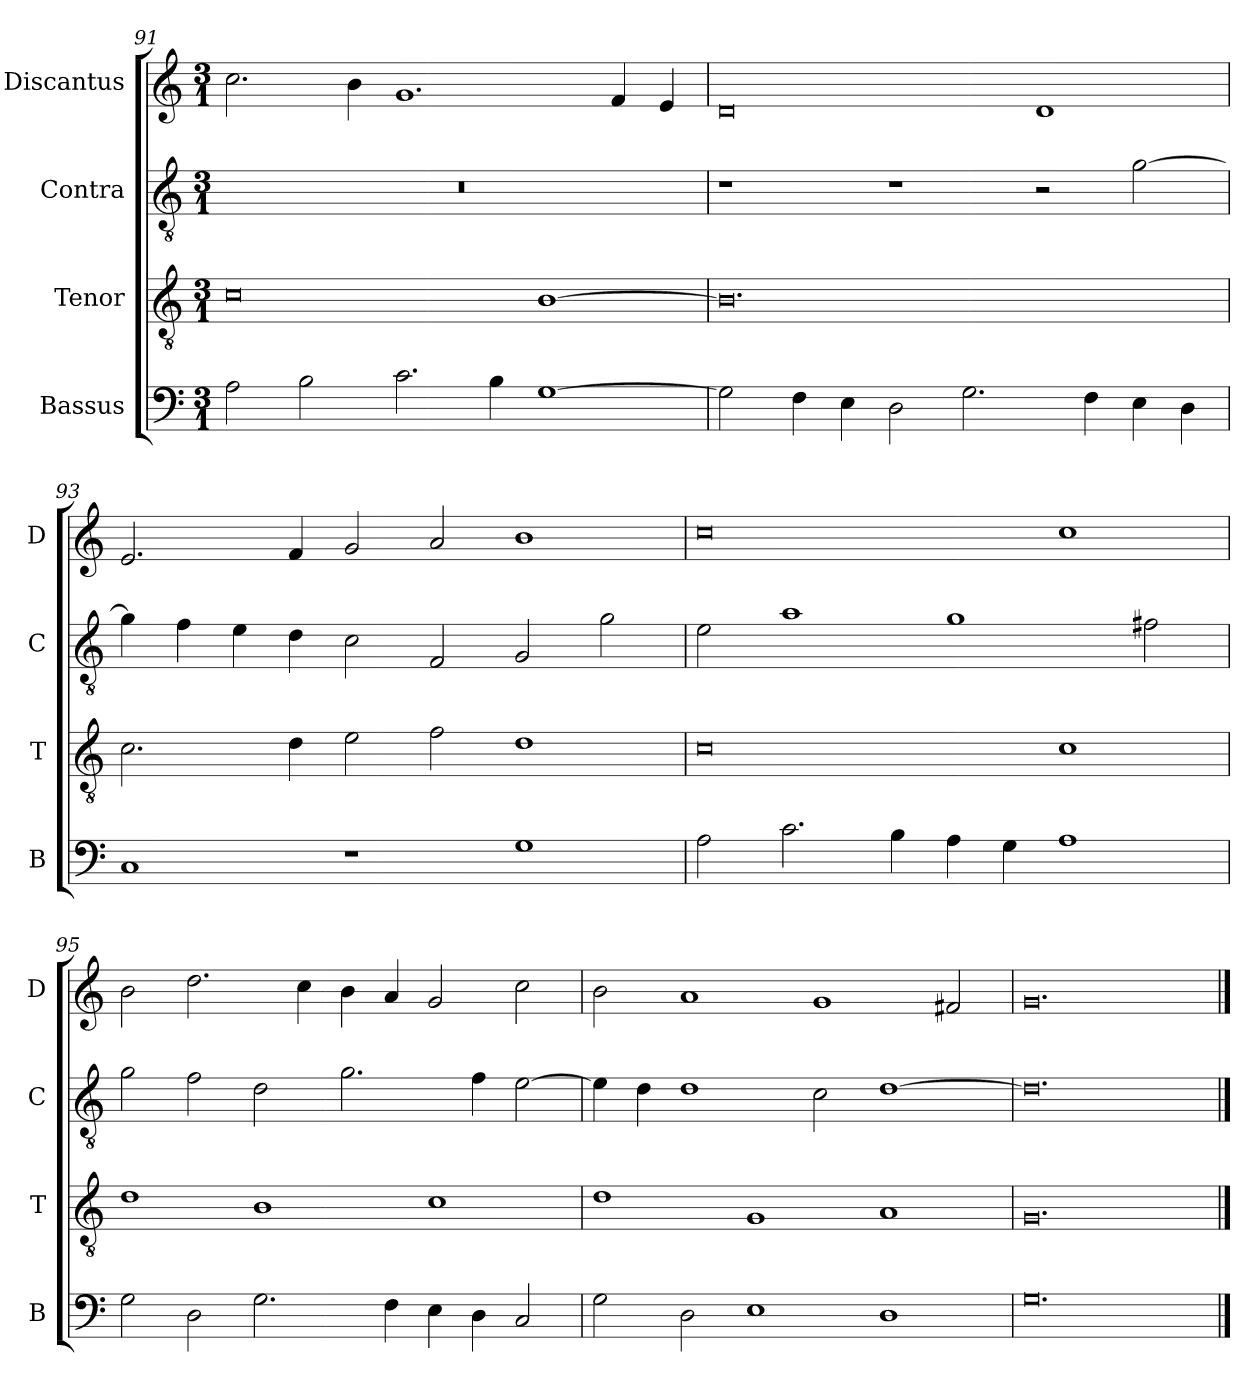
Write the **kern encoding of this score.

**kern	**kern	**kern	**kern
*part4	*part3	*part2	*part1
*staff4	*staff3	*staff2	*staff1
*I"Bassus	*I"Tenor	*I"Contra	*I"Discantus
*I'B	*I'T	*I'C	*I'D
*clefF4	*clefGv2	*clefGv2	*clefG2
*k[]	*k[]	*k[]	*k[]
*M3/1	*M3/1	*M3/1	*M3/1
=91	=91	=91	=91
2A\	0c	0.r	2.cc\
2B\	.	.	.
.	.	.	4b\
2.c\	.	.	1.g
4B\	.	.	.
[1G	[1B	.	.
.	.	.	4f/
.	.	.	4e/
=92	=92	=92	=92
2G\]	0.B]	1r	0d
4F\	.	.	.
4E\	.	.	.
2D\	.	1r	.
2.G\	.	.	.
.	.	2r	1d
4F\	.	.	.
4E\	.	[2g\	.
4D\	.	.	.
=93	=93	=93	=93
1C	2.c\	4g\]	2.e/
.	.	4f\	.
.	.	4e\	.
.	4d\	4d\	4f/
1r	2e\	2c\	2g/
.	2f\	2F/	2a/
1G	1d	2G/	1b
.	.	2g\	.
=94	=94	=94	=94
2A\	0c	2e\	0cc
2.c\	.	1a	.
4B\	.	.	.
4A\	.	1g	.
4G\	.	.	.
1A	1c	.	1cc
.	.	2f#X\	.
=95	=95	=95	=95
2G\	1d	2g\	2b\
2D\	.	2f\	2.dd\
2.G\	1B	2d\	.
.	.	.	4cc\
.	.	2.g\	4b\
4F\	.	.	4a/
4E\	1c	.	2g/
4D\	.	4f\	.
2C/	.	[2e\	2cc\
=96	=96	=96	=96
2G\	1d	4e\]	2b\
.	.	4d\	.
2D\	.	1d	1a
1E	1G	.	.
.	.	2c\	1g
1D	1A	[1d	.
.	.	.	2f#X/
=97	=97	=97	=97
0.G	0.G	0.d]	0.g
==	==	==	==
*-	*-	*-	*-
